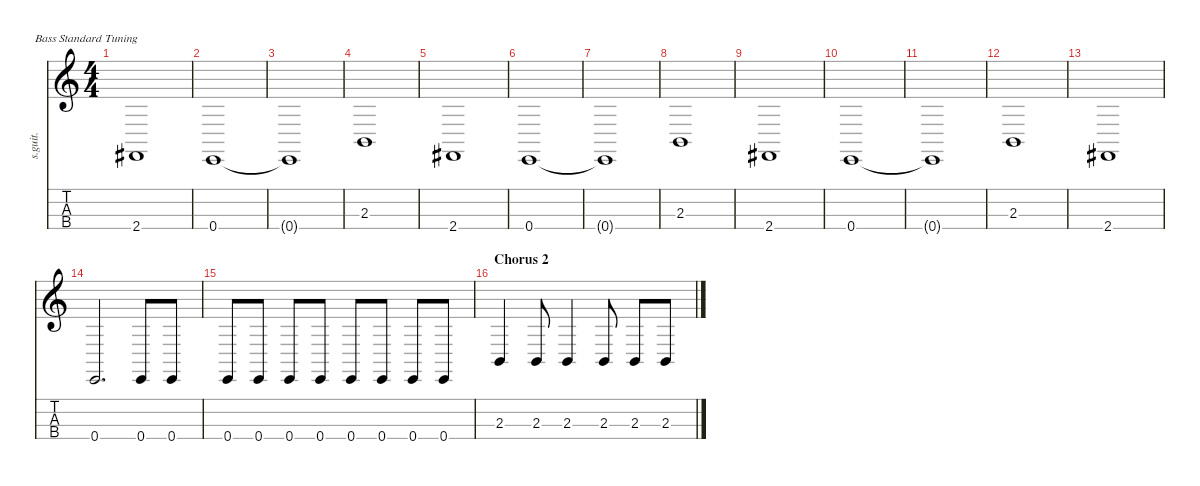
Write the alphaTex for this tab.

\defaultSystemsLayout 4
\hideDynamics
\bracketExtendMode nobrackets
\track ("Nate Mendel" "s.guit.") {instrument electricbasspick}
\staff {score tabs}
\tuning (G2 D2 A1 E1)
\ts (4 4)
\tempo (136 hide)
\clef g2
\ks c
2.4{acc #}.1{dy f} |
0.4.1 |
0.4{t}.1 |
2.3.1 |
2.4{acc #}.1 |
0.4.1 |
0.4{t}.1 |
2.3.1 |
2.4{acc #}.1 |
0.4.1 |
0.4{t}.1 |
2.3.1 |
2.4{acc #}.1 |
0.4.2{d} 0.4.8 0.4.8 |
0.4.8 0.4.8 0.4.8 0.4.8 0.4.8 0.4.8 0.4.8 0.4.8 |
\section ("" "Chorus 2")
2.3.4 2.3.8 2.3.4 2.3.8 2.3.8 2.3.8
